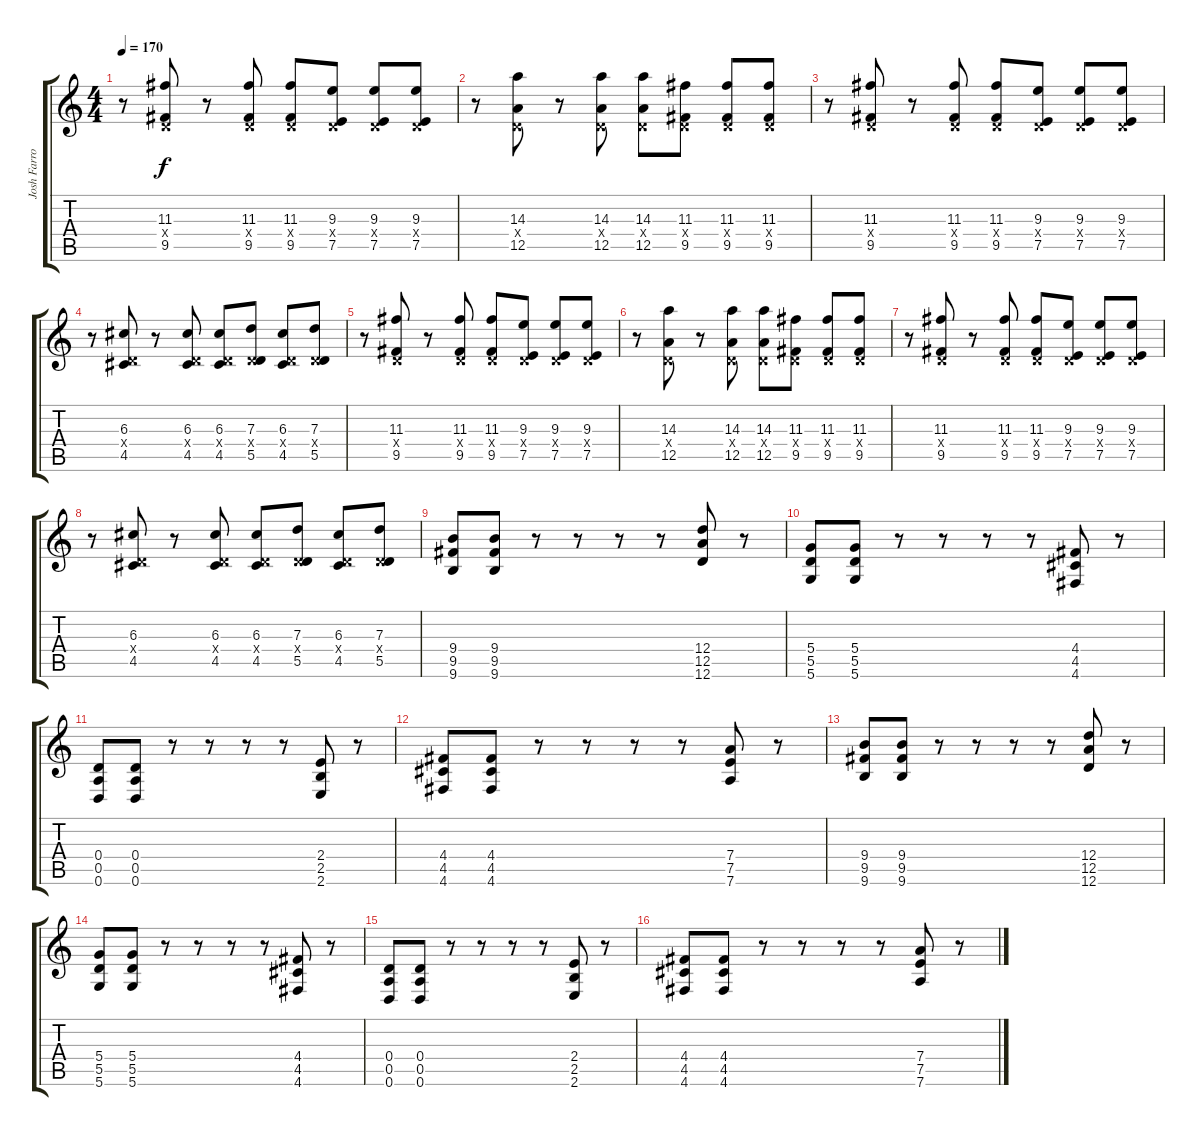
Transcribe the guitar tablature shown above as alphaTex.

\track ("Josh Farro Lead" "Josh Farro") {instrument overdrivenguitar}
\staff {score tabs}
\tuning (E4 B3 G3 D3 A2 D2) {hide}
\ts (4 4)
\tempo 170
\clef g2
\ks c
r.8{dy f instrument overdrivenguitar} (11.3 0.4{x} 9.5).8 r.8 (11.3 0.4{x} 9.5).8 (11.3 0.4{x} 9.5).8 (9.3 0.4{x} 7.5).8 (9.3 0.4{x} 7.5).8 (9.3 0.4{x} 7.5).8 |
r.8 (14.3 0.4{x} 12.5).8 r.8 (14.3 0.4{x} 12.5).8 (14.3 0.4{x} 12.5).8 (11.3 0.4{x} 9.5).8 (11.3 0.4{x} 9.5).8 (11.3 0.4{x} 9.5).8 |
r.8 (11.3 0.4{x} 9.5).8 r.8 (11.3 0.4{x} 9.5).8 (11.3 0.4{x} 9.5).8 (9.3 0.4{x} 7.5).8 (9.3 0.4{x} 7.5).8 (9.3 0.4{x} 7.5).8 |
r.8 (6.3 0.4{x} 4.5).8 r.8 (6.3 0.4{x} 4.5).8 (6.3 0.4{x} 4.5).8 (7.3 0.4{x} 5.5).8 (6.3 0.4{x} 4.5).8 (7.3 0.4{x} 5.5).8 |
r.8 (11.3 0.4{x} 9.5).8 r.8 (11.3 0.4{x} 9.5).8 (11.3 0.4{x} 9.5).8 (9.3 0.4{x} 7.5).8 (9.3 0.4{x} 7.5).8 (9.3 0.4{x} 7.5).8 |
r.8 (14.3 0.4{x} 12.5).8 r.8 (14.3 0.4{x} 12.5).8 (14.3 0.4{x} 12.5).8 (11.3 0.4{x} 9.5).8 (11.3 0.4{x} 9.5).8 (11.3 0.4{x} 9.5).8 |
r.8 (11.3 0.4{x} 9.5).8 r.8 (11.3 0.4{x} 9.5).8 (11.3 0.4{x} 9.5).8 (9.3 0.4{x} 7.5).8 (9.3 0.4{x} 7.5).8 (9.3 0.4{x} 7.5).8 |
r.8 (6.3 0.4{x} 4.5).8 r.8 (6.3 0.4{x} 4.5).8 (6.3 0.4{x} 4.5).8 (7.3 0.4{x} 5.5).8 (6.3 0.4{x} 4.5).8 (7.3 0.4{x} 5.5).8 |
(9.4 9.5 9.6).8 (9.4 9.5 9.6).8 r.8 r.8 r.8 r.8 (12.4 12.5 12.6).8 r.8 |
(5.4 5.5 5.6).8 (5.4 5.5 5.6).8 r.8 r.8 r.8 r.8 (4.4 4.5 4.6).8 r.8 |
(0.4 0.5 0.6).8 (0.4 0.5 0.6).8 r.8 r.8 r.8 r.8 (2.4 2.5 2.6).8 r.8 |
(4.4 4.5 4.6).8 (4.4 4.5 4.6).8 r.8 r.8 r.8 r.8 (7.4 7.5 7.6).8 r.8 |
(9.4 9.5 9.6).8 (9.4 9.5 9.6).8 r.8 r.8 r.8 r.8 (12.4 12.5 12.6).8 r.8 |
(5.4 5.5 5.6).8 (5.4 5.5 5.6).8 r.8 r.8 r.8 r.8 (4.4 4.5 4.6).8 r.8 |
(0.4 0.5 0.6).8 (0.4 0.5 0.6).8 r.8 r.8 r.8 r.8 (2.4 2.5 2.6).8 r.8 |
(4.4 4.5 4.6).8 (4.4 4.5 4.6).8 r.8 r.8 r.8 r.8 (7.4 7.5 7.6).8 r.8
